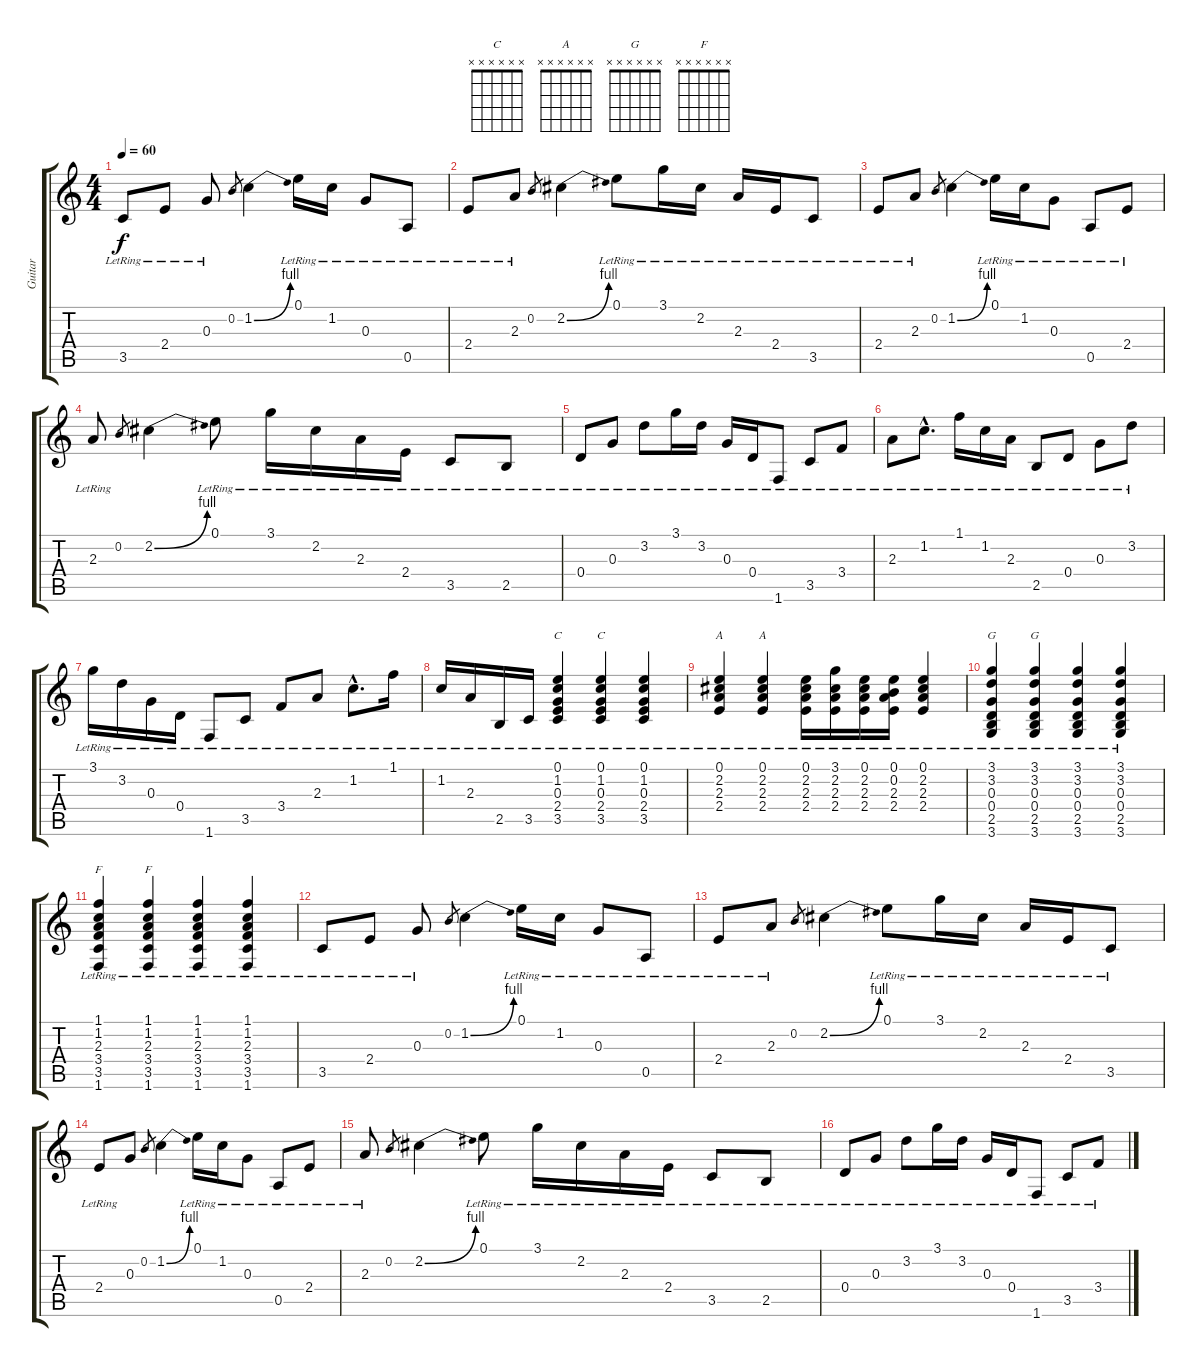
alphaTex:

\track ("Guitar" "Guitar") {instrument acousticguitarnylon}
\staff {score tabs}
\tuning (E4 B3 G3 D3 A2 E2) {hide}
\chord ("C" 0 1 0 2 3 x)
\chord ("C" x x x x x x) {firstfret 0}
\chord ("A" 0 2 2 2 x x)
\chord ("A" x x x x x x) {firstfret 0}
\chord ("G" 3 3 0 0 2 3)
\chord ("G" x x x x x x) {firstfret 0}
\chord ("F" 1 1 2 3 3 1)
\chord ("F" x x x x x x) {firstfret 0}
\ts (4 4)
\tempo 60
\clef g2
\ks c
3.5{lr}.8{dy f instrument acousticguitarnylon} 2.4{lr}.8 0.3{lr}.8 0.2.8{gr} 1.2{be (bend 0 0 60 4)}.4 0.1{lr}.16 1.2{lr}.16 0.3{lr}.8 0.5{lr}.8 |
2.4{lr}.8 2.3{lr}.8 0.2.8{gr} 2.2{be (bend 0 0 60 4)}.4 0.1{lr}.8 3.1{lr}.16 2.2{lr}.16 2.3{lr}.16 2.4{lr}.16 3.5{lr}.8 |
2.4{lr}.8 2.3{lr}.8 0.2.8{gr} 1.2{be (bend 0 0 60 4)}.4 0.1{lr}.16 1.2{lr}.16 0.3{lr}.8 0.5{lr}.8 2.4{lr}.8 |
2.3{lr}.8 0.2.8{gr} 2.2{be (bend 0 0 60 4)}.4 0.1{lr}.8 3.1{lr}.16 2.2{lr}.16 2.3{lr}.16 2.4{lr}.16 3.5{lr}.8 2.5{lr}.8 |
0.4{lr}.8 0.3{lr}.8 3.2{lr}.8 3.1{lr}.16 3.2{lr}.16 0.3{lr}.16 0.4{lr}.16 1.6{lr}.8 3.5{lr}.8 3.4{lr}.8 |
2.3{lr}.8 1.2{hac lr}.8{d} 1.1{lr}.16 1.2{lr}.16 2.3{lr}.16 2.5{lr}.8 0.4{lr}.8 0.3{lr}.8 3.2{lr}.8 |
3.1{lr}.16 3.2{lr}.16 0.3{lr}.16 0.4{lr}.16 1.6{lr}.8 3.5{lr}.8 3.4{lr}.8 2.3{lr}.8 1.2{hac lr}.8{d} 1.1{lr}.16 |
1.2{lr}.16 2.3{lr}.16 2.5{lr}.16 3.5{lr}.16 (0.1{lr} 1.2{lr} 0.3{lr} 2.4{lr} 3.5{lr}).4{ch "C"} (0.1{lr} 1.2{lr} 0.3{lr} 2.4{lr} 3.5{lr}).4{ch "C"} (0.1{lr} 1.2{lr} 0.3{lr} 2.4 3.5{lr}).4 |
(0.1{lr} 2.2{lr} 2.3{lr} 2.4{lr}).4{ch "A"} (0.1{lr} 2.2{lr} 2.3{lr} 2.4{lr}).4{ch "A"} (0.1{lr} 2.2{lr} 2.3{lr} 2.4{lr}).16 (3.1{lr} 2.2{lr} 2.3{lr} 2.4{lr}).16 (0.1{lr} 2.2{lr} 2.3{lr} 2.4{lr}).16 (0.1{lr} 0.2{lr} 2.3{lr} 2.4{lr}).16 (0.1{lr} 2.2{lr} 2.3{lr} 2.4{lr}).4 |
(3.1{lr} 3.2{lr} 0.3{lr} 0.4{lr} 2.5{lr} 3.6{lr}).4{ch "G"} (3.1{lr} 3.2{lr} 0.3{lr} 0.4{lr} 2.5{lr} 3.6{lr}).4{ch "G"} (3.1{lr} 3.2 0.3{lr} 0.4{lr} 2.5{lr} 3.6{lr}).4 (3.1{lr} 3.2{lr} 0.3{lr} 0.4{lr} 2.5{lr} 3.6{lr}).4 |
(1.1{lr} 1.2{lr} 2.3{lr} 3.4 3.5{lr} 1.6{lr}).4{ch "F"} (1.1{lr} 1.2{lr} 2.3{lr} 3.4 3.5{lr} 1.6{lr}).4{ch "F"} (1.1{lr} 1.2{lr} 2.3{lr} 3.4 3.5{lr} 1.6{lr}).4 (1.1{lr} 1.2{lr} 2.3{lr} 3.4 3.5{lr} 1.6{lr}).4 |
3.5{lr}.8 2.4{lr}.8 0.3{lr}.8 0.2.8{gr} 1.2{be (bend 0 0 60 4)}.4 0.1{lr}.16 1.2{lr}.16 0.3{lr}.8 0.5{lr}.8 |
2.4{lr}.8 2.3{lr}.8 0.2.8{gr} 2.2{be (bend 0 0 60 4)}.4 0.1{lr}.8 3.1{lr}.16 2.2{lr}.16 2.3{lr}.16 2.4{lr}.16 3.5{lr}.8 |
2.4{lr}.8 0.3.8 0.2.8{gr} 1.2{be (bend 0 0 60 4)}.4 0.1{lr}.16 1.2{lr}.16 0.3{lr}.8 0.5{lr}.8 2.4{lr}.8 |
2.3{lr}.8 0.2.8{gr} 2.2{be (bend 0 0 60 4)}.4 0.1{lr}.8 3.1{lr}.16 2.2{lr}.16 2.3{lr}.16 2.4{lr}.16 3.5{lr}.8 2.5{lr}.8 |
0.4{lr}.8 0.3{lr}.8 3.2{lr}.8 3.1{lr}.16 3.2{lr}.16 0.3{lr}.16 0.4{lr}.16 1.6{lr}.8 3.5{lr}.8 3.4{lr}.8
